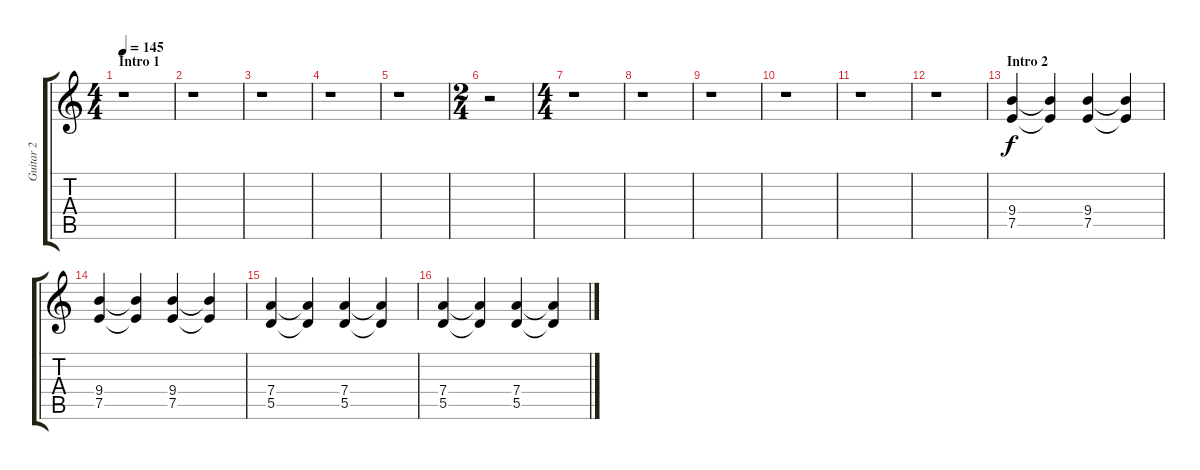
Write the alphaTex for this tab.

\track ("Guitar 2" "Guitar 2") {instrument distortionguitar}
\staff {score tabs}
\tuning (E4 B3 G3 D3 A2 D2) {hide}
\ts (4 4)
\section ("" "Intro 1")
\tempo 145
\clef g2
\ks c
r.1{dy f instrument distortionguitar} |
r.1 |
r.1 |
r.1 |
r.1 |
\ts (2 4)
r.2 |
\ts (4 4)
r.1 |
r.1 |
r.1 |
r.1 |
r.1 |
r.1 |
\section ("" "Intro 2")
(9.4 7.5).4 (9.4{t} 7.5{t}).4 (9.4 7.5).4 (9.4{t} 7.5{t}).4 |
(9.4 7.5).4 (9.4{t} 7.5{t}).4 (9.4 7.5).4 (9.4{t} 7.5{t}).4 |
(7.4 5.5).4 (7.4{t} 5.5{t}).4 (7.4 5.5).4 (7.4{t} 5.5{t}).4 |
(7.4 5.5).4 (7.4{t} 5.5{t}).4 (7.4 5.5).4 (7.4{t} 5.5{t}).4
